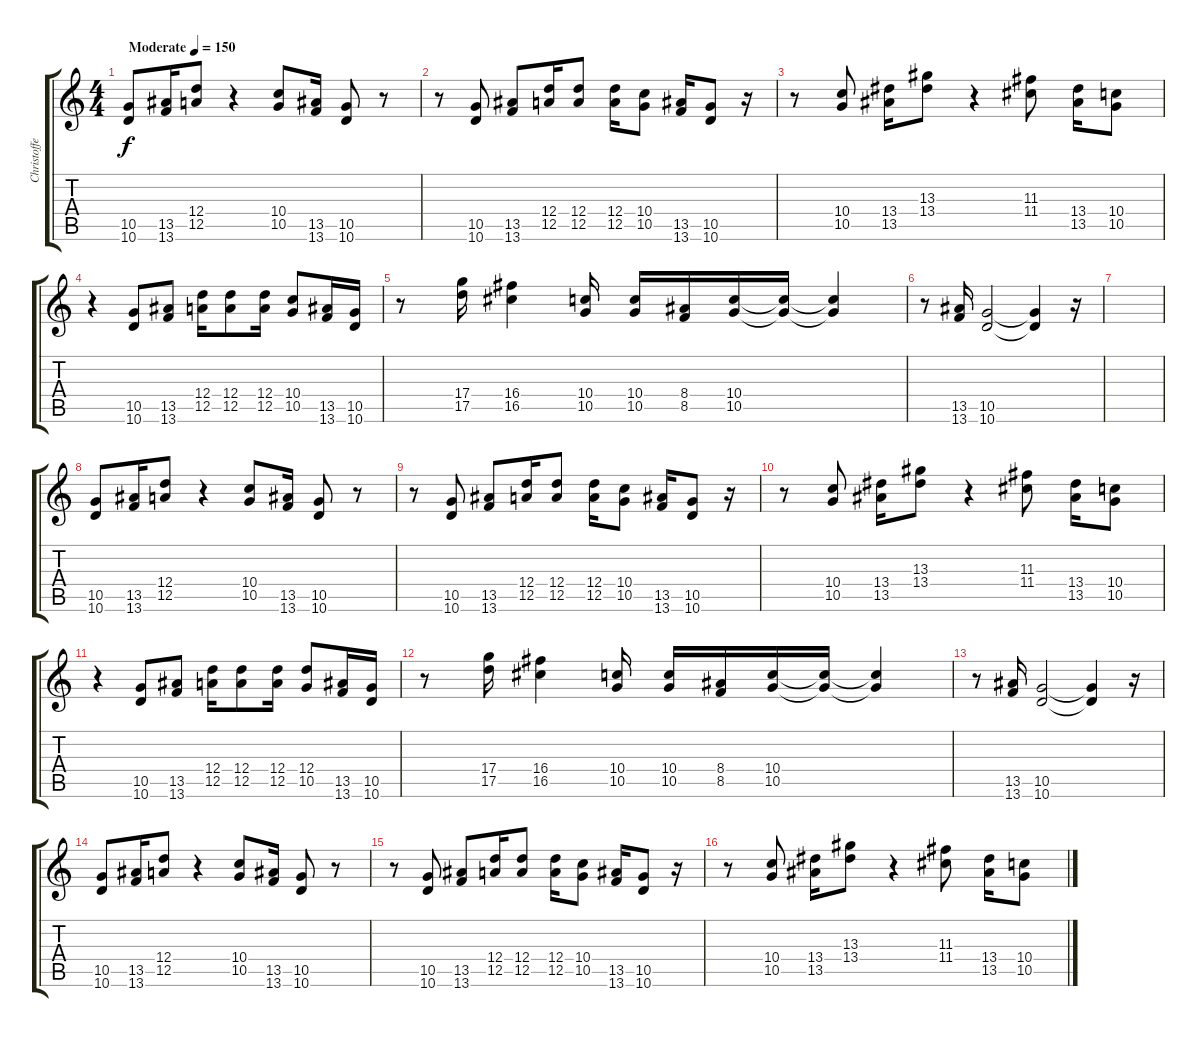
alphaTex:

\track ("Christoffer" "Christoffe") {instrument distortionguitar}
\staff {score tabs}
\tuning (E4 B3 G3 D3 A2 E2) {hide}
\ts (4 4)
\tempo (150 "Moderate")
\clef g2
\ks c
(10.5 10.6).8{dy f instrument distortionguitar} (13.5 13.6).16 (12.4 12.5).8 r.4 (10.4 10.5).8 (13.5 13.6).16 (10.5 10.6).8 r.8 |
r.8 (10.5 10.6).8 (13.5 13.6).8 (12.4 12.5).16 (12.4 12.5).8 (12.4 12.5).16 (10.4 10.5).8 (13.5 13.6).16 (10.5 10.6).8 r.16 |
r.8 (10.4 10.5).8 (13.4 13.5).16 (13.3 13.4).8 r.4 (11.3 11.4).8 (13.4 13.5).16 (10.4 10.5).8 |
r.4 (10.5 10.6).8 (13.5 13.6).8 (12.4 12.5).16 (12.4 12.5).8 (12.4 12.5).16 (10.4 10.5).8 (13.5 13.6).16 (10.5 10.6).16 |
r.8 (17.4 17.5).16 (16.4 16.5).4 (10.4 10.5).16 (10.4 10.5).16 (8.4 8.5).16 (10.4 10.5).16 (10.4{t} 10.5{t}).16 (10.4{t} 10.5{t}).4 |
r.8 (13.5 13.6).16 (10.5 10.6).2 (10.5{t} 10.6{t}).4 r.16 |
|
(10.5 10.6).8 (13.5 13.6).16 (12.4 12.5).8 r.4 (10.4 10.5).8 (13.5 13.6).16 (10.5 10.6).8 r.8 |
r.8 (10.5 10.6).8 (13.5 13.6).8 (12.4 12.5).16 (12.4 12.5).8 (12.4 12.5).16 (10.4 10.5).8 (13.5 13.6).16 (10.5 10.6).8 r.16 |
r.8 (10.4 10.5).8 (13.4 13.5).16 (13.3 13.4).8 r.4 (11.3 11.4).8 (13.4 13.5).16 (10.4 10.5).8 |
r.4 (10.5 10.6).8 (13.5 13.6).8 (12.4 12.5).16 (12.4 12.5).8 (12.4 12.5).16 (12.4 10.5).8 (13.5 13.6).16 (10.5 10.6).16 |
r.8 (17.4 17.5).16 (16.4 16.5).4 (10.4 10.5).16 (10.4 10.5).16 (8.4 8.5).16 (10.4 10.5).16 (10.4{t} 10.5{t}).16 (10.4{t} 10.5{t}).4 |
r.8 (13.5 13.6).16 (10.5 10.6).2 (10.5{t} 10.6{t}).4 r.16 |
(10.5 10.6).8 (13.5 13.6).16 (12.4 12.5).8 r.4 (10.4 10.5).8 (13.5 13.6).16 (10.5 10.6).8 r.8 |
r.8 (10.5 10.6).8 (13.5 13.6).8 (12.4 12.5).16 (12.4 12.5).8 (12.4 12.5).16 (10.4 10.5).8 (13.5 13.6).16 (10.5 10.6).8 r.16 |
r.8 (10.4 10.5).8 (13.4 13.5).16 (13.3 13.4).8 r.4 (11.3 11.4).8 (13.4 13.5).16 (10.4 10.5).8
